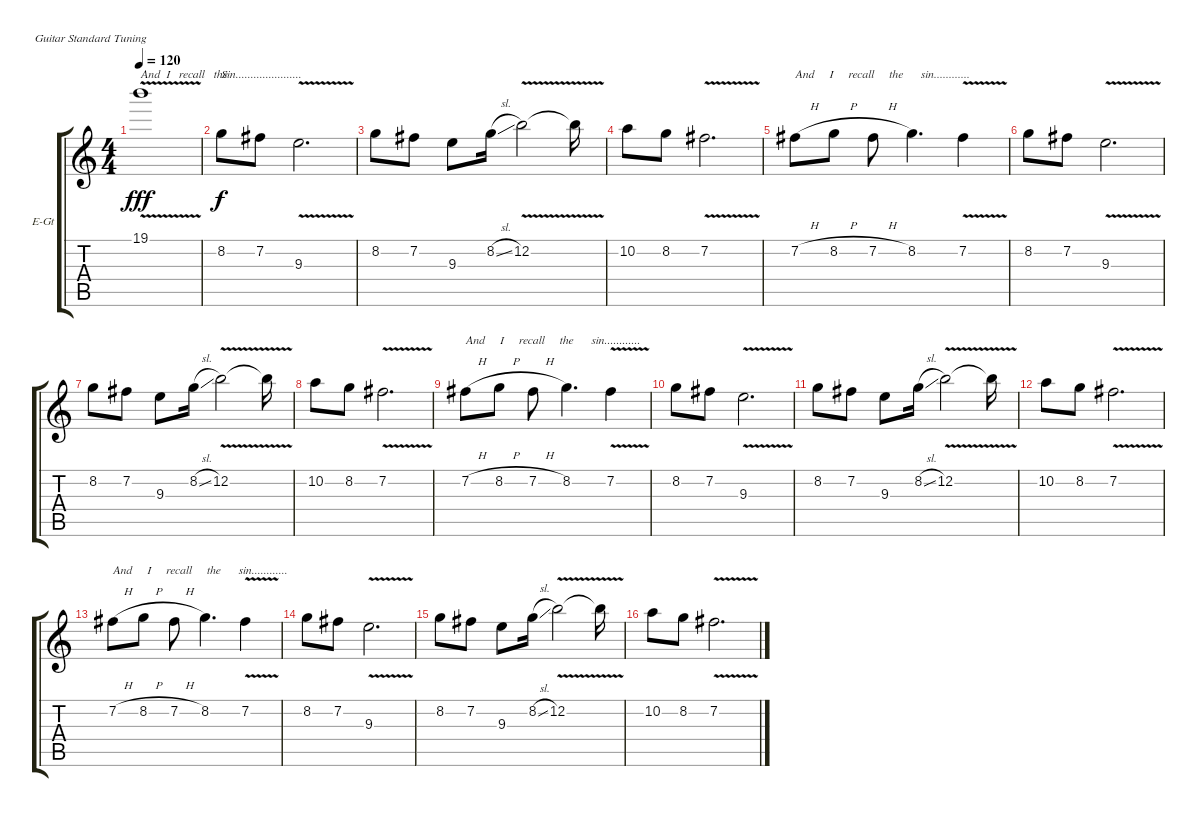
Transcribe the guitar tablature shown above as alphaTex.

\defaultSystemsLayout 4
\bracketExtendMode groupsimilarinstruments
\firstSystemTrackNameOrientation horizontal
\otherSystemsTrackNameOrientation horizontal
\track ("Igor Gianola" "E-Gt") {instrument distortionguitar}
\staff {score tabs}
\tuning (E4 B3 G3 D3 A2 E2)
\ts (4 4)
\tempo 120
\clef g2
\ks c
19.1{v}.1{txt "And  I   recall   the " dy fff} |
8.2.8{txt "Sin......................" dy f} 7.2.8 9.3{v}.2{d} |
8.2.8 7.2.8 9.3.8 8.2{sl}.16 12.2{v}.2 12.2{v t}.16 |
10.2.8 8.2.8 7.2{v}.2{d} |
7.2{h}.8{txt "And     I     recall     the      sin............"} 8.2{h}.8 7.2{h}.8 8.2.4{d} 7.2{v}.4 |
8.2.8 7.2.8 9.3{v}.2{d} |
8.2.8 7.2.8 9.3.8 8.2{sl}.16 12.2{v}.2 12.2{v t}.16 |
10.2.8 8.2.8 7.2{v}.2{d} |
7.2{h}.8{txt "And     I     recall     the      sin............"} 8.2{h}.8 7.2{h}.8 8.2.4{d} 7.2{v}.4 |
8.2.8 7.2.8 9.3{v}.2{d} |
8.2.8 7.2.8 9.3.8 8.2{sl}.16 12.2{v}.2 12.2{v t}.16 |
10.2.8 8.2.8 7.2{v}.2{d} |
7.2{h}.8{txt "And     I     recall     the      sin............"} 8.2{h}.8 7.2{h}.8 8.2.4{d} 7.2{v}.4 |
8.2.8 7.2.8 9.3{v}.2{d} |
8.2.8 7.2.8 9.3.8 8.2{sl}.16 12.2{v}.2 12.2{v t}.16 |
10.2.8 8.2.8 7.2{v}.2{d}
